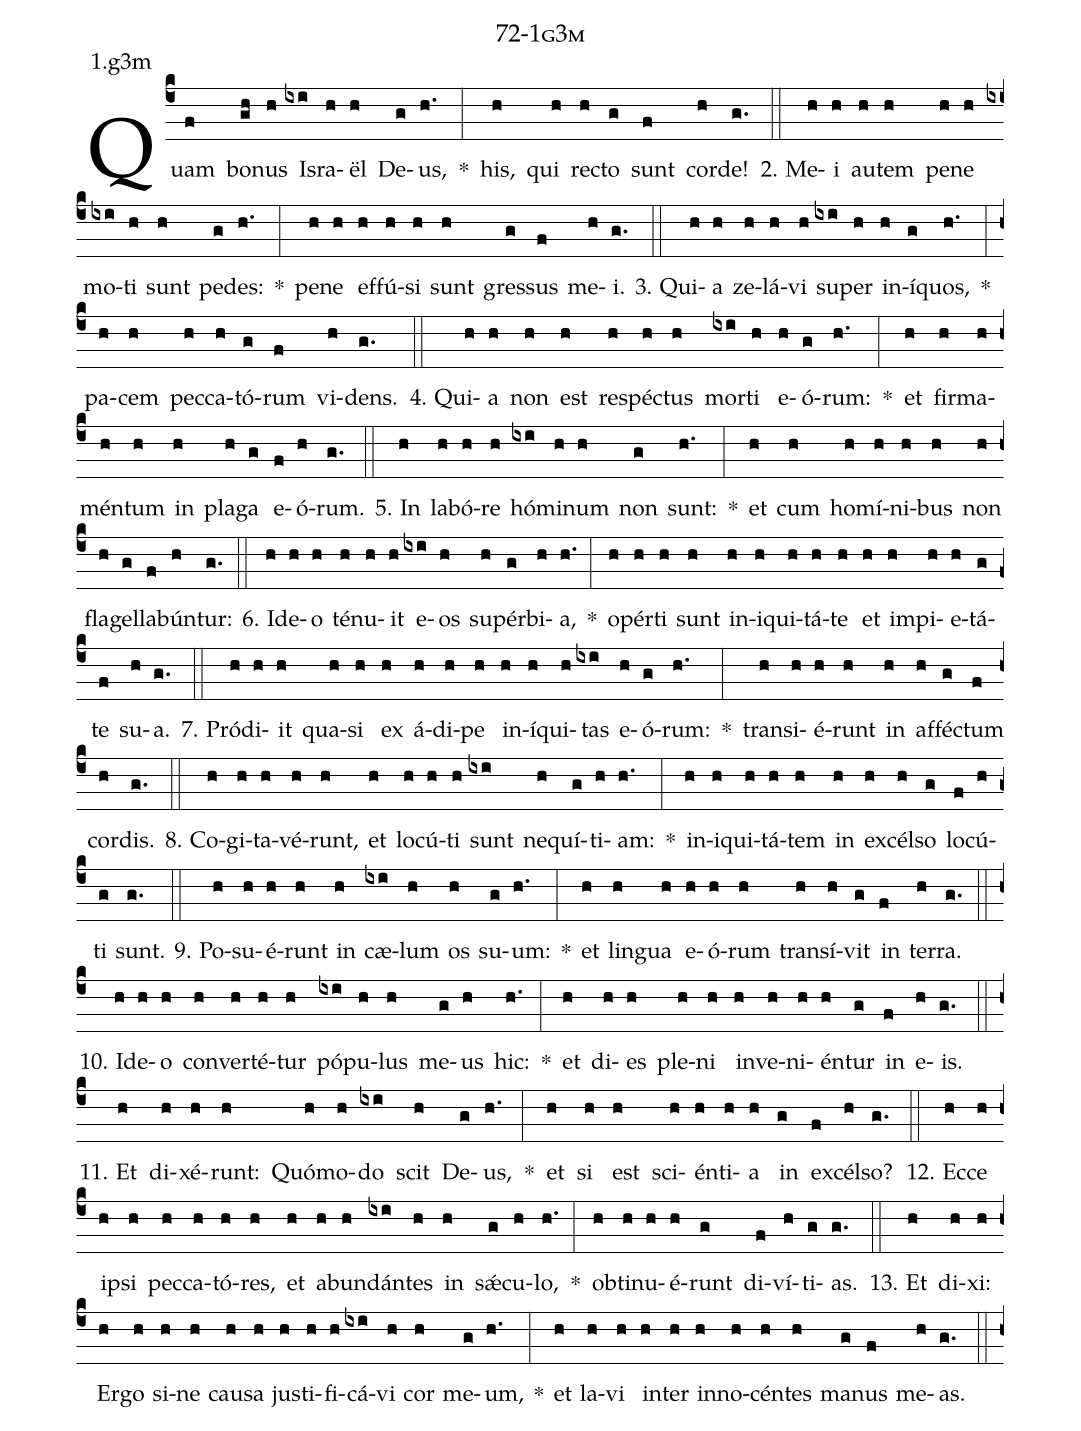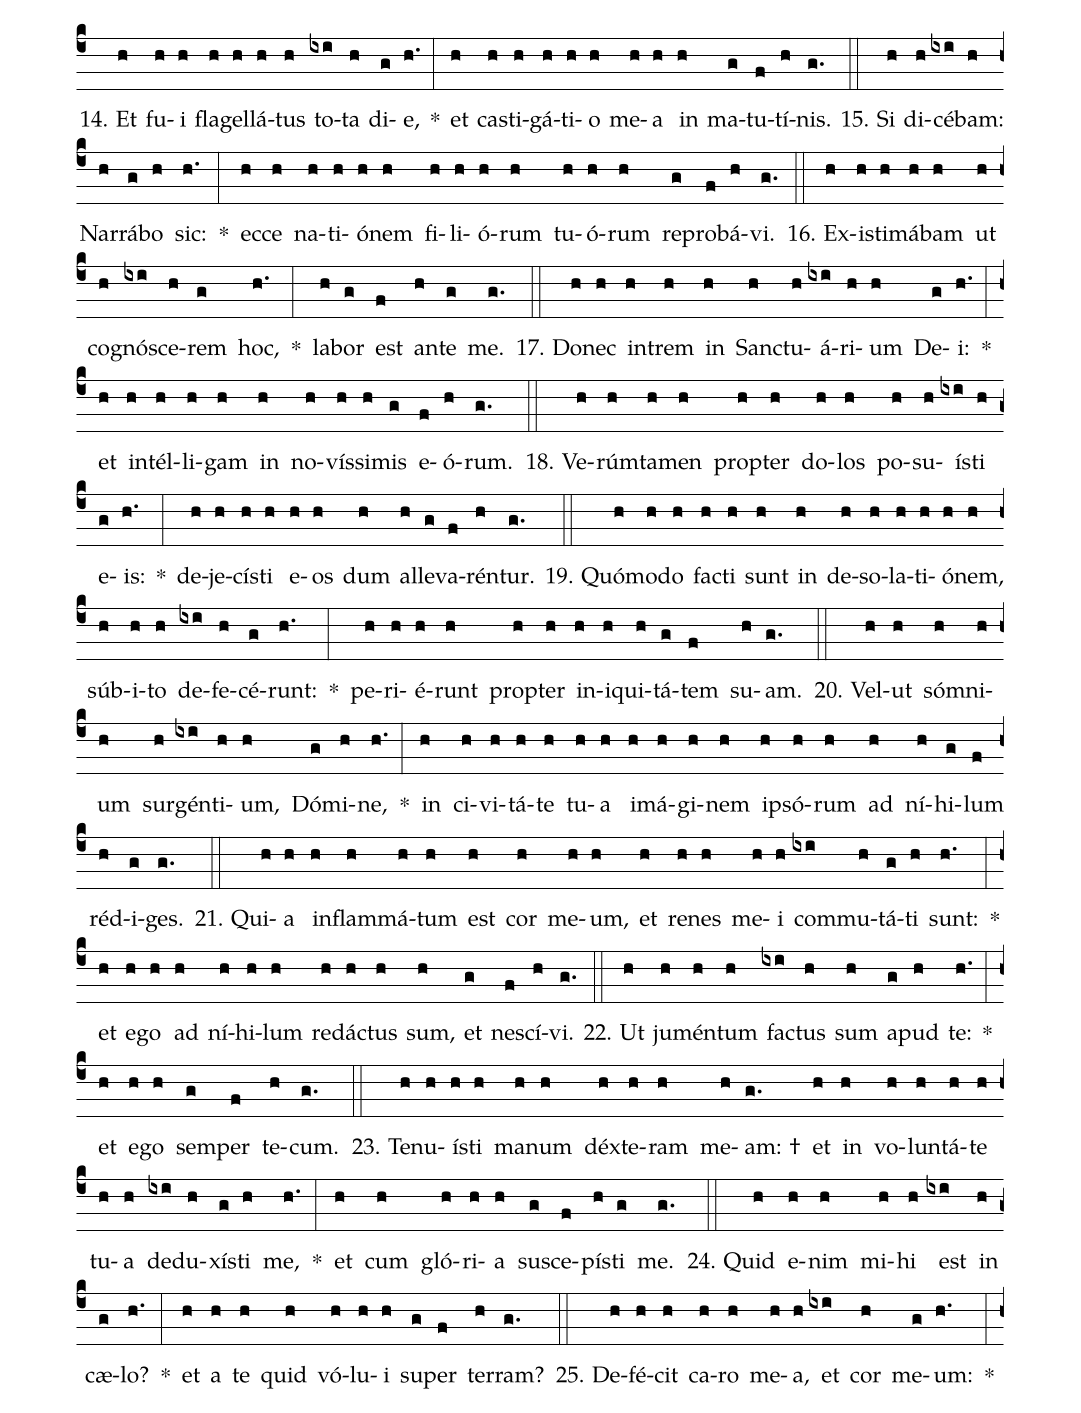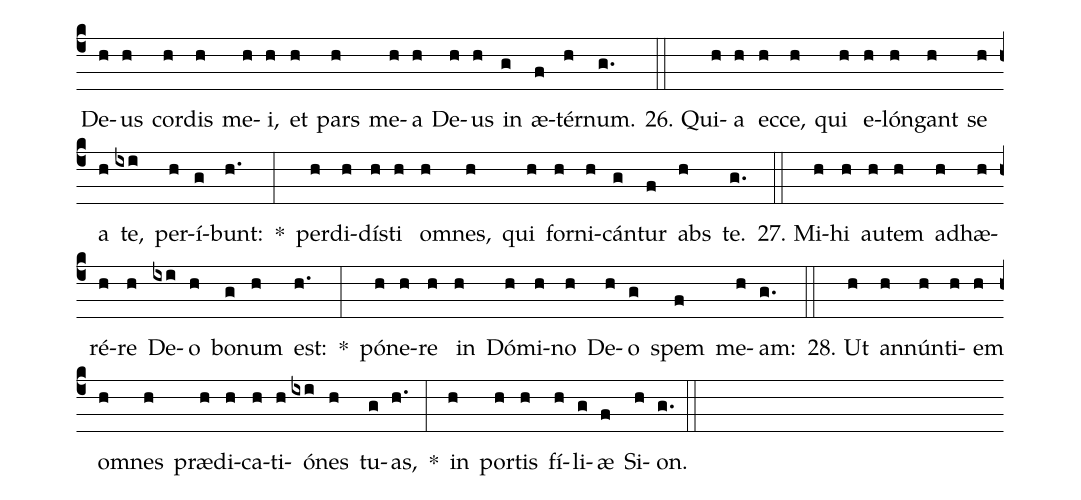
name: 72-1g3m;
annotation: 1.g3m;
%%
(c4)Quam(f) bo(gh)nus(h) Is(ixi)ra(h)ël(h) De(g)us,(h.) *(:) his,(h) qui(h) rec(h)to(g) sunt(f) cor(h)de!(g.) (::)
2. Me(h)i(h) au(h)tem(h) pe(h)ne(h) mo(ixi)ti(h) sunt(h) pe(g)des:(h.) *(:) pe(h)ne(h) ef(h)fú(h)si(h) sunt(h) gres(g)sus(f) me(h)i.(g.) (::)
3. Qui(h)a(h) ze(h)lá(h)vi(h) su(ixi)per(h) in(h)í(g)quos,(h.) *(:) pa(h)cem(h) pec(h)ca(h)tó(g)rum(f) vi(h)dens.(g.) (::)
4. Qui(h)a(h) non(h) est(h) re(h)spéc(h)tus(h) mor(ixi)ti(h) e(h)ó(g)rum:(h.) *(:) et(h) fir(h)ma(h)mén(h)tum(h) in(h) pla(h)ga(g) e(f)ó(h)rum.(g.) (::)
5. In(h) la(h)bó(h)re(h) hó(ixi)mi(h)num(h) non(g) sunt:(h.) *(:) et(h) cum(h) ho(h)mí(h)ni(h)bus(h) non(h) fla(h)gel(g)la(f)bún(h)tur:(g.) (::)
6. Id(h)e(h)o(h) té(h)nu(h)it(h) e(ixi)os(h) su(h)pér(g)bi(h)a,(h.) *(:) o(h)pér(h)ti(h) sunt(h) in(h)i(h)qui(h)tá(h)te(h) et(h) im(h)pi(h)e(h)tá(g)te(f) su(h)a.(g.) (::)
7. Pród(h)i(h)it(h) qua(h)si(h) ex(h) á(h)di(h)pe(h) in(h)í(h)qui(h)tas(ixi) e(h)ó(g)rum:(h.) *(:) trans(h)i(h)é(h)runt(h) in(h) af(h)féc(g)tum(f) cor(h)dis.(g.) (::)
8. Co(h)gi(h)ta(h)vé(h)runt,(h) et(h) lo(h)cú(h)ti(h) sunt(ixi) ne(h)quí(g)ti(h)am:(h.) *(:) in(h)i(h)qui(h)tá(h)tem(h) in(h) ex(h)cél(h)so(g) lo(f)cú(h)ti(g) sunt.(g.) (::)
9. Po(h)su(h)é(h)runt(h) in(h) cæ(ixi)lum(h) os(h) su(g)um:(h.) *(:) et(h) lin(h)gua(h) e(h)ó(h)rum(h) trans(h)í(h)vit(g) in(f) ter(h)ra.(g.) (::)
10. Id(h)e(h)o(h) con(h)ver(h)té(h)tur(h) pó(ixi)pu(h)lus(h) me(g)us(h) hic:(h.) *(:) et(h) di(h)es(h) ple(h)ni(h) in(h)ve(h)ni(h)én(h)tur(g) in(f) e(h)is.(g.) (::)
11. Et(h) di(h)xé(h)runt:(h) Quó(h)mo(h)do(ixi) scit(h) De(g)us,(h.) *(:) et(h) si(h) est(h) sci(h)én(h)ti(h)a(h) in(g) ex(f)cél(h)so?(g.) (::)
12. Ec(h)ce(h) ip(h)si(h) pec(h)ca(h)tó(h)res,(h) et(h) ab(h)un(h)dán(ixi)tes(h) in(h) sǽ(g)cu(h)lo,(h.) *(:) ob(h)ti(h)nu(h)é(h)runt(g) di(f)ví(h)ti(g)as.(g.) (::)
13. Et(h) di(h)xi:(h) Er(h)go(h) si(h)ne(h) cau(h)sa(h) jus(h)ti(h)fi(h)cá(ixi)vi(h) cor(h) me(g)um,(h.) *(:) et(h) la(h)vi(h) in(h)ter(h) in(h)no(h)cén(h)tes(h) ma(g)nus(f) me(h)as.(g.) (::)
14. Et(h) fu(h)i(h) fla(h)gel(h)lá(h)tus(h) to(ixi)ta(h) di(g)e,(h.) *(:) et(h) cas(h)ti(h)gá(h)ti(h)o(h) me(h)a(h) in(h) ma(g)tu(f)tí(h)nis.(g.) (::)
15. Si(h) di(h)cé(ixi)bam:(h) Nar(h)rá(g)bo(h) sic:(h.) *(:) ec(h)ce(h) na(h)ti(h)ó(h)nem(h) fi(h)li(h)ó(h)rum(h) tu(h)ó(h)rum(h) re(g)pro(f)bá(h)vi.(g.) (::)
16. Ex(h)is(h)ti(h)má(h)bam(h) ut(h) co(h)gnó(ixi)sce(h)rem(g) hoc,(h.) *(:) la(h)bor(g) est(f) an(h)te(g) me.(g.) (::)
17. Do(h)nec(h) in(h)trem(h) in(h) Sanc(h)tu(h)á(ixi)ri(h)um(h) De(g)i:(h.) *(:) et(h) in(h)tél(h)li(h)gam(h) in(h) no(h)vís(h)si(h)mis(g) e(f)ó(h)rum.(g.) (::)
18. Ve(h)rúm(h)ta(h)men(h) prop(h)ter(h) do(h)los(h) po(h)su(h)ís(ixi)ti(h) e(g)is:(h.) *(:) de(h)je(h)cís(h)ti(h) e(h)os(h) dum(h) al(h)le(g)va(f)rén(h)tur.(g.) (::)
19. Quó(h)mo(h)do(h) fac(h)ti(h) sunt(h) in(h) de(h)so(h)la(h)ti(h)ó(h)nem,(h) súb(h)i(h)to(h) de(ixi)fe(h)cé(g)runt:(h.) *(:) pe(h)ri(h)é(h)runt(h) prop(h)ter(h) in(h)i(h)qui(h)tá(g)tem(f) su(h)am.(g.) (::)
20. Vel(h)ut(h) sóm(h)ni(h)um(h) sur(h)gén(ixi)ti(h)um,(h) Dó(g)mi(h)ne,(h.) *(:) in(h) ci(h)vi(h)tá(h)te(h) tu(h)a(h) i(h)má(h)gi(h)nem(h) ip(h)só(h)rum(h) ad(h) ní(h)hi(g)lum(f) réd(h)i(g)ges.(g.) (::)
21. Qui(h)a(h) in(h)flam(h)má(h)tum(h) est(h) cor(h) me(h)um,(h) et(h) re(h)nes(h) me(h)i(h) com(ixi)mu(h)tá(g)ti(h) sunt:(h.) *(:) et(h) e(h)go(h) ad(h) ní(h)hi(h)lum(h) red(h)ác(h)tus(h) sum,(h) et(g) ne(f)scí(h)vi.(g.) (::)
22. Ut(h) ju(h)mén(h)tum(h) fac(ixi)tus(h) sum(h) a(g)pud(h) te:(h.) *(:) et(h) e(h)go(h) sem(g)per(f) te(h)cum.(g.) (::)
23. Te(h)nu(h)ís(h)ti(h) ma(h)num(h) déx(h)te(h)ram(h) me(h)am: †(g.) et(h) in(h) vo(h)lun(h)tá(h)te(h) tu(h)a(h) de(ixi)du(h)xís(g)ti(h) me,(h.) *(:) et(h) cum(h) gló(h)ri(h)a(h) su(g)sce(f)pís(h)ti(g) me.(g.) (::)
24. Quid(h) e(h)nim(h) mi(h)hi(h) est(ixi) in(h) cæ(g)lo?(h.) *(:) et(h) a(h) te(h) quid(h) vó(h)lu(h)i(h) su(g)per(f) ter(h)ram?(g.) (::)
25. De(h)fé(h)cit(h) ca(h)ro(h) me(h)a,(h) et(ixi) cor(h) me(g)um:(h.) *(:) De(h)us(h) cor(h)dis(h) me(h)i,(h) et(h) pars(h) me(h)a(h) De(h)us(h) in(g) æ(f)tér(h)num.(g.) (::)
26. Qui(h)a(h) ec(h)ce,(h) qui(h) e(h)lón(h)gant(h) se(h) a(h) te,(ixi) per(h)í(g)bunt:(h.) *(:) per(h)di(h)dís(h)ti(h) om(h)nes,(h) qui(h) for(h)ni(h)cán(g)tur(f) abs(h) te.(g.) (::)
27. Mi(h)hi(h) au(h)tem(h) ad(h)hæ(h)ré(h)re(h) De(ixi)o(h) bo(g)num(h) est:(h.) *(:) pó(h)ne(h)re(h) in(h) Dó(h)mi(h)no(h) De(h)o(g) spem(f) me(h)am:(g.) (::)
28. Ut(h) an(h)nún(h)ti(h)em(h) om(h)nes(h) præ(h)di(h)ca(h)ti(h)ó(ixi)nes(h) tu(g)as,(h.) *(:) in(h) por(h)tis(h) fí(h)li(g)æ(f) Si(h)on.(g.) (::)
